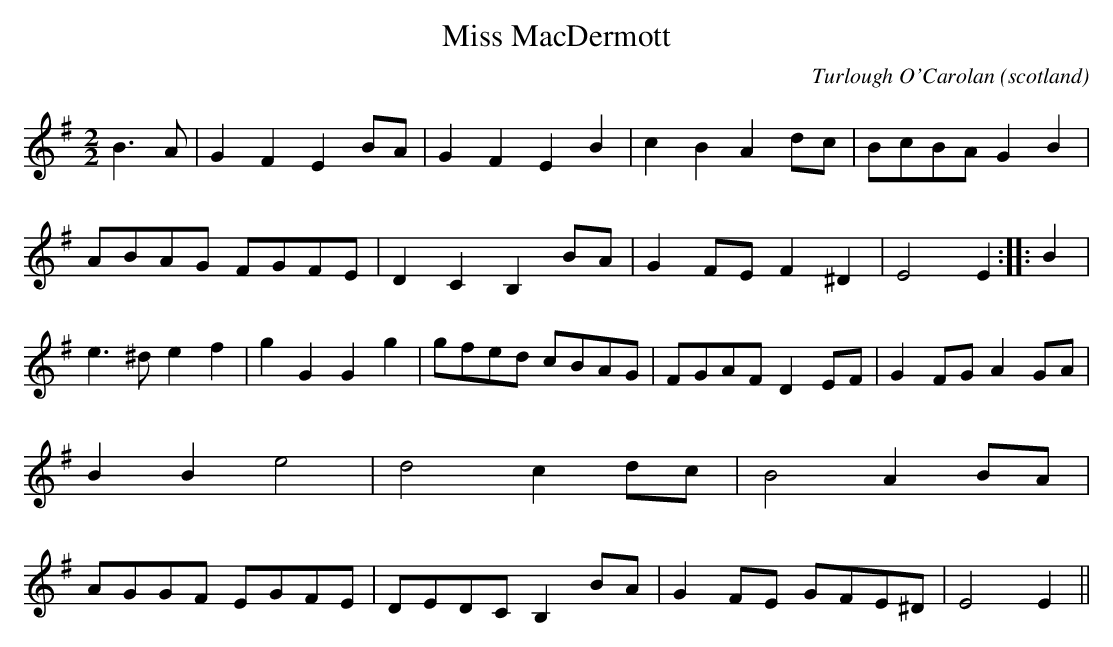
X:1
T:Miss MacDermott
O:scotland
M:2/2
L:1/4
C:Turlough O'Carolan
K:G
B>A |\
G F E B/A/ | GF EB | cB Ad/c/ | B/c/B/A/ GB |\
A/B/A/G/ F/G/F/E/ | DC B,B/A/ | \
GF/E/ F^D | E2E:: B | \
e>^d ef | gG Gg | \
g/f/e/d/ c/B/A/G/ | F/G/A/F/ DE/F/ |\
GF/G/ AG/A/ | BB e2 | d2 cd/c/ | B2 AB/A/ |\
A/G/G/F/ E/G/F/E/ | D/E/D/C/ B,B/A/ | \
GF/E/ G/F/E/^D/ | E2 E ||**
